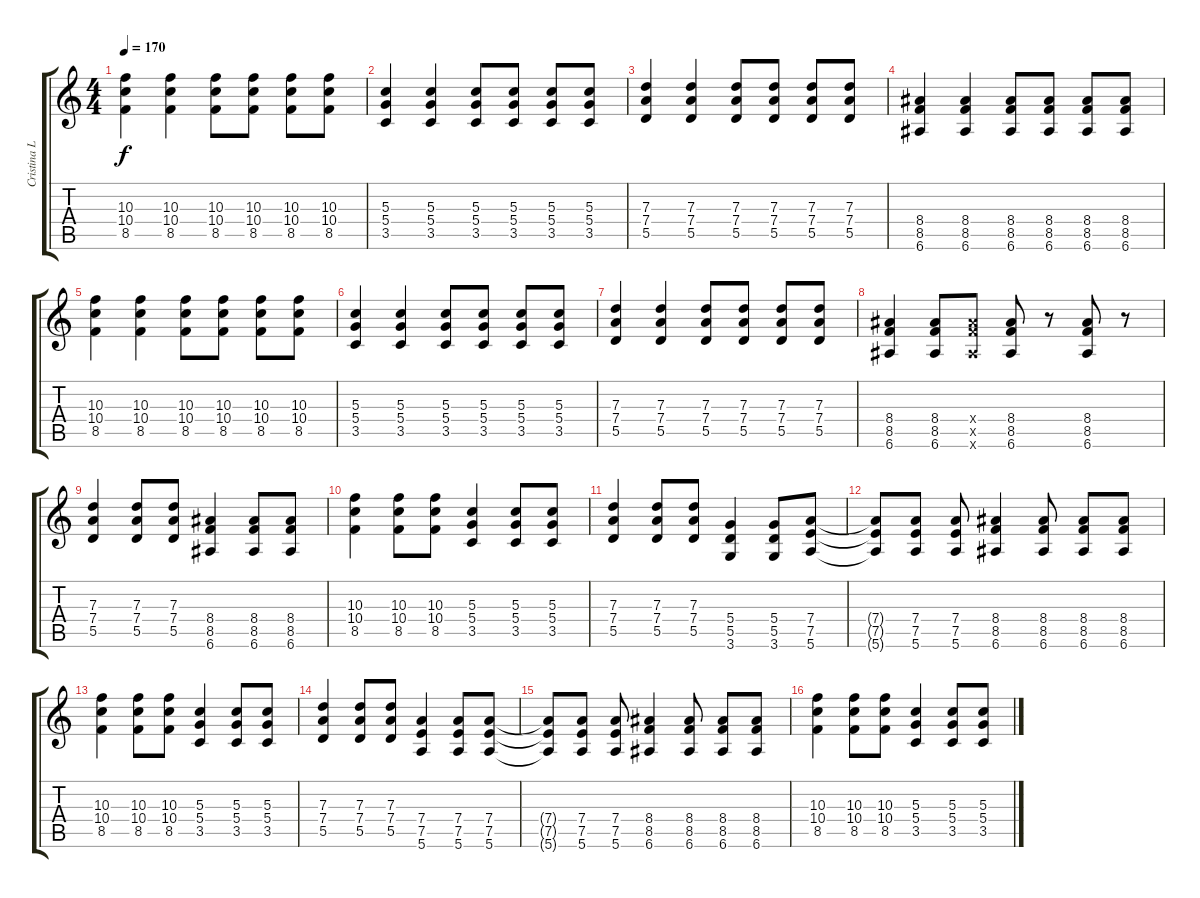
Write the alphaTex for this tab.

\track ("Cristina Llanos (Guitarra)" "Cristina L") {instrument overdrivenguitar}
\staff {score tabs}
\tuning (E4 B3 G3 D3 A2 E2) {hide}
\ts (4 4)
\tempo 170
\clef g2
\ks c
(10.3 10.4 8.5).4{dy f} (10.3 10.4 8.5).4 (10.3 10.4 8.5).8 (10.3 10.4 8.5).8 (10.3 10.4 8.5).8 (10.3 10.4 8.5).8 |
(5.3 5.4 3.5).4 (5.3 5.4 3.5).4 (5.3 5.4 3.5).8 (5.3 5.4 3.5).8 (5.3 5.4 3.5).8 (5.3 5.4 3.5).8 |
(7.3 7.4 5.5).4 (7.3 7.4 5.5).4 (7.3 7.4 5.5).8 (7.3 7.4 5.5).8 (7.3 7.4 5.5).8 (7.3 7.4 5.5).8 |
(8.4 8.5 6.6).4 (8.4 8.5 6.6).4 (8.4 8.5 6.6).8 (8.4 8.5 6.6).8 (8.4 8.5 6.6).8 (8.4 8.5 6.6).8 |
(10.3 10.4 8.5).4 (10.3 10.4 8.5).4 (10.3 10.4 8.5).8 (10.3 10.4 8.5).8 (10.3 10.4 8.5).8 (10.3 10.4 8.5).8 |
(5.3 5.4 3.5).4 (5.3 5.4 3.5).4 (5.3 5.4 3.5).8 (5.3 5.4 3.5).8 (5.3 5.4 3.5).8 (5.3 5.4 3.5).8 |
(7.3 7.4 5.5).4 (7.3 7.4 5.5).4 (7.3 7.4 5.5).8 (7.3 7.4 5.5).8 (7.3 7.4 5.5).8 (7.3 7.4 5.5).8 |
(8.4 8.5 6.6).4 (8.4 8.5 6.6).8 (8.4{x} 8.5{x} 6.6{x}).8 (8.4 8.5 6.6).8 r.8 (8.4 8.5 6.6).8 r.8 |
(7.3 7.4 5.5).4 (7.3 7.4 5.5).8 (7.3 7.4 5.5).8 (8.4 8.5 6.6).4 (8.4 8.5 6.6).8 (8.4 8.5 6.6).8 |
(10.3 10.4 8.5).4 (10.3 10.4 8.5).8 (10.3 10.4 8.5).8 (5.3 5.4 3.5).4 (5.3 5.4 3.5).8 (5.3 5.4 3.5).8 |
(7.3 7.4 5.5).4 (7.3 7.4 5.5).8 (7.3 7.4 5.5).8 (5.4 5.5 3.6).4 (5.4 5.5 3.6).8 (7.4 7.5 5.6).8 |
(7.4{t} 7.5{t} 5.6{t}).8 (7.4 7.5 5.6).8 (7.4 7.5 5.6).8 (8.4 8.5 6.6).4 (8.4 8.5 6.6).8 (8.4 8.5 6.6).8 (8.4 8.5 6.6).8 |
(10.3 10.4 8.5).4 (10.3 10.4 8.5).8 (10.3 10.4 8.5).8 (5.3 5.4 3.5).4 (5.3 5.4 3.5).8 (5.3 5.4 3.5).8 |
(7.3 7.4 5.5).4 (7.3 7.4 5.5).8 (7.3 7.4 5.5).8 (7.4 7.5 5.6).4 (7.4 7.5 5.6).8 (7.4 7.5 5.6).8 |
(7.4{t} 7.5{t} 5.6{t}).8 (7.4 7.5 5.6).8 (7.4 7.5 5.6).8 (8.4 8.5 6.6).4 (8.4 8.5 6.6).8 (8.4 8.5 6.6).8 (8.4 8.5 6.6).8 |
(10.3 10.4 8.5).4 (10.3 10.4 8.5).8 (10.3 10.4 8.5).8 (5.3 5.4 3.5).4 (5.3 5.4 3.5).8 (5.3 5.4 3.5).8
